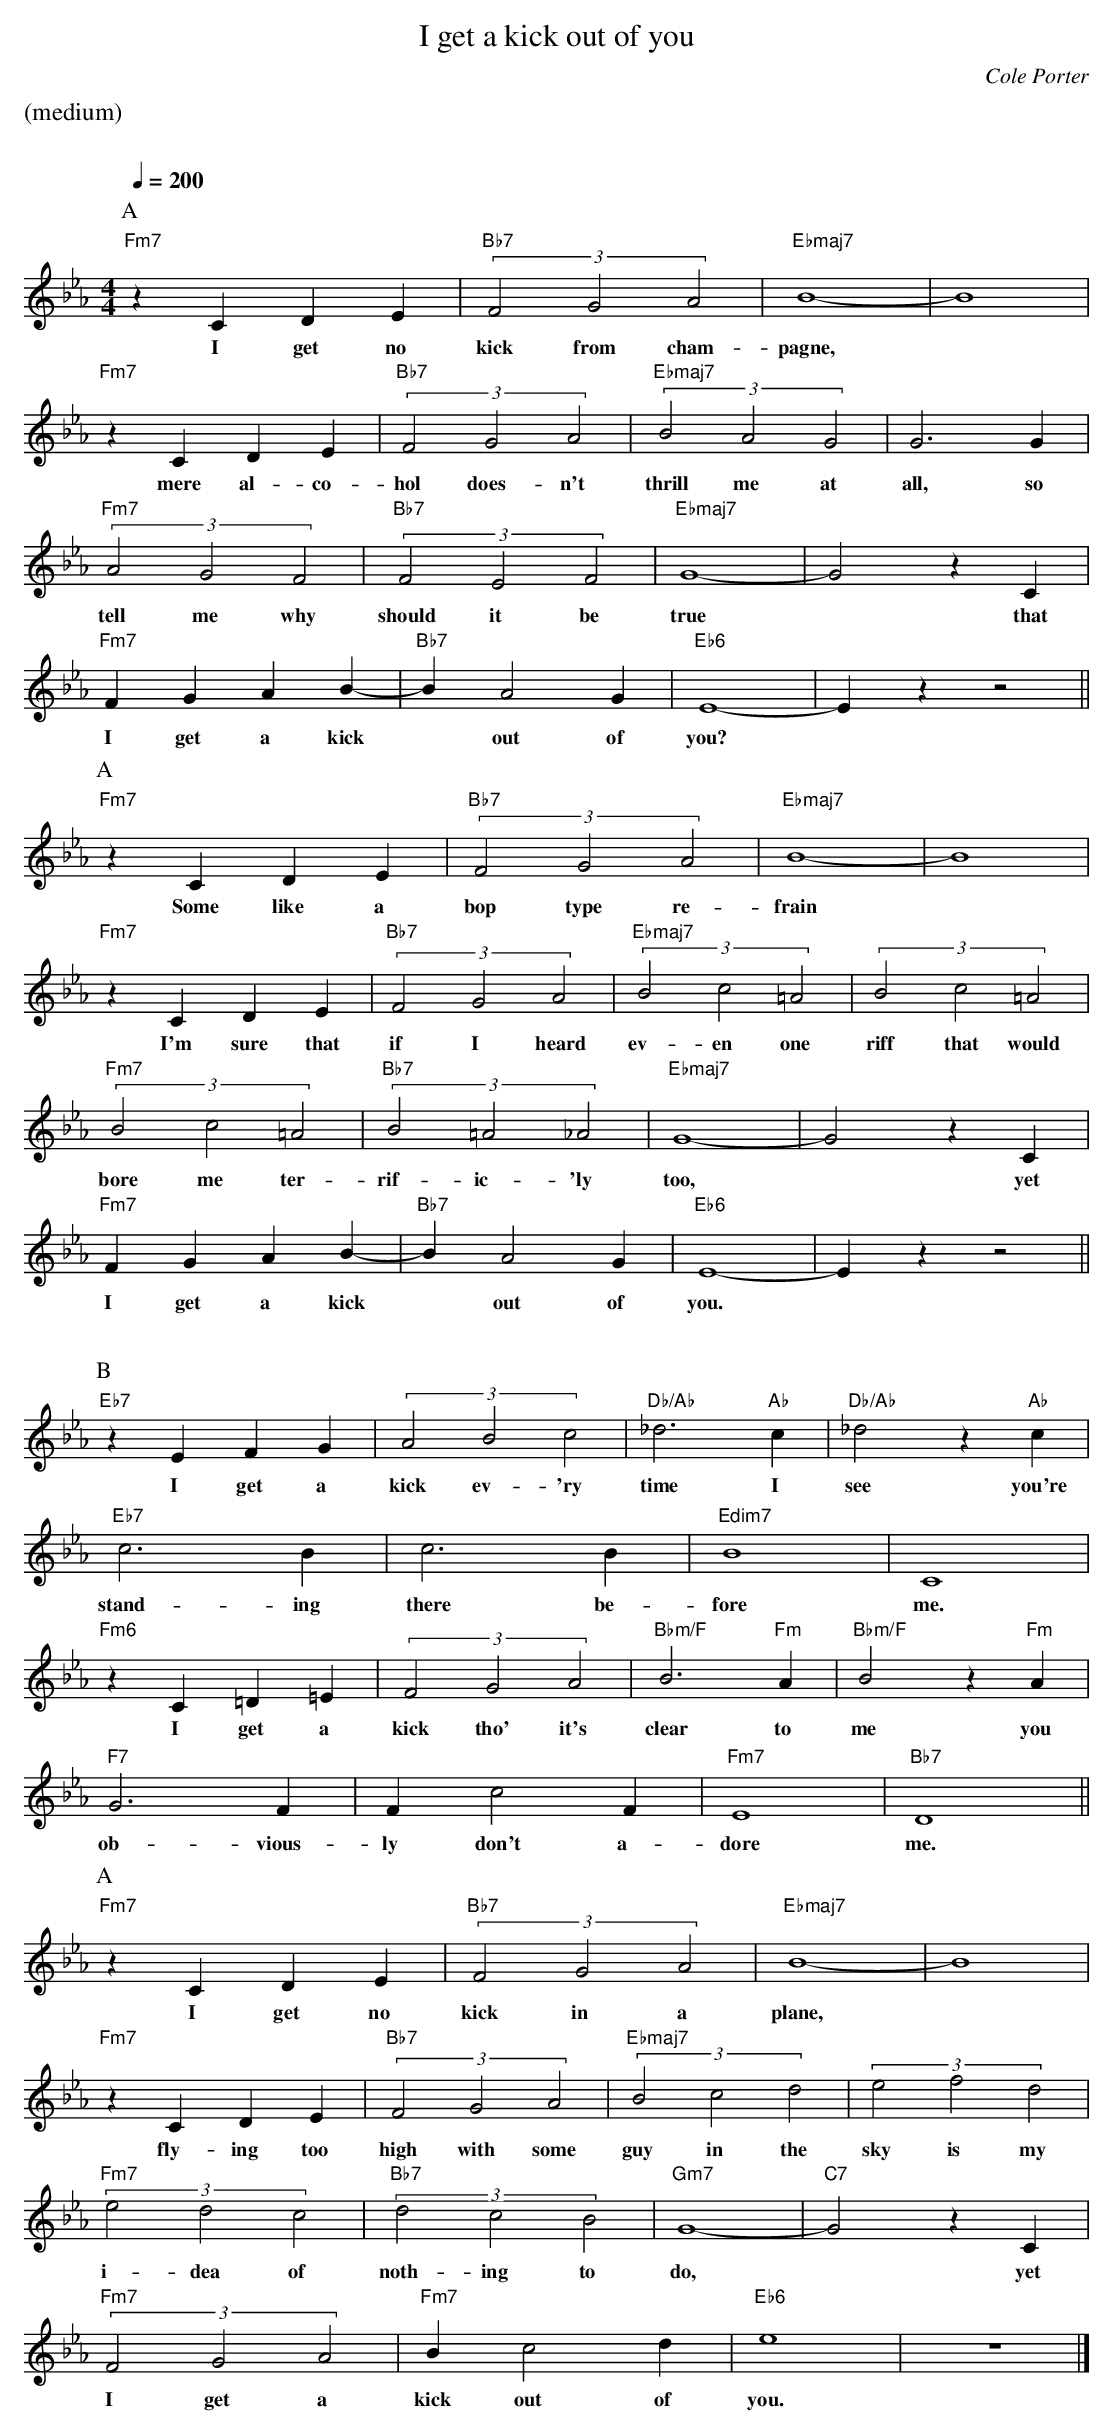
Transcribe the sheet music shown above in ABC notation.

X:1
T:I get a kick out of you
M:4/4
L:1/4
C:Cole Porter
Q:1/4=200
K:Eb
%%text (medium)
%%vskip 20
P:A
"Fm7"zC  DE    | "Bb7"(3F2G2A2   | "Ebmaj7"B4-       | B4                |
w:I get no kick from cham-pagne,*
"Fm7"zC  DE    | "Bb7"(3F2G2A2   | "Ebmaj7"(3B2A2G2  | G3G               |
w:mere al-co-hol does-n't thrill me at all, so
"Fm7"(3A2G2F2  | "Bb7"(3F2E2F2   | "Ebmaj7"G4-       | G2  zC            |
w:tell me why should it be true * that
"Fm7"FG  AB-   | "Bb7"BA2G       | "Eb6"E4-         | Ez  z2            ||
w:I get a kick * out of you?*
P:A
"Fm7"zC  DE    | "Bb7"(3F2G2A2   | "Ebmaj7"B4-       | B4                |
w:Some like a bop type re-frain*
"Fm7"zC  DE    | "Bb7"(3F2G2A2   | "Ebmaj7"(3B2c2=A2 | (3B2c2=A2         |
w:I'm sure that if I heard ev-en one riff that would
"Fm7"(3B2c2=A2 | "Bb7"(3B2=A2_A2 | "Ebmaj7"G4-       | G2  zC            |
w:bore me ter-rif-ic-'ly too, * yet
"Fm7"FG  AB-   | "Bb7"BA2G       | "Eb6"E4-         | Ez  z2            ||
w:I get a kick * out of you.*
%%newpage
P:B
"Eb7"zE  FG    | (3A2B2c2        | "Db/Ab"_d3"Ab"c  | "Db/Ab"_d2 z"Ab"c |
w:I get a kick ev-'ry time I see you're
"Eb7"c3B       | c3B             | "Edim7"B4           | C4                |
w:stand-ing there be-fore me.
"Fm6"zC  =D=E  | (3F2G2A2        | "Bbm/F"B3"Fm"A   | "Bbm/F"B2  z"Fm"A |
w:I get a kick tho' it's clear to me you
"F7"G3F        | Fc2F            | "Fm7"E4          | "Bb7"D4           ||
w:ob-vious-ly don't a-dore me.
P:A
"Fm7"zC  DE    | "Bb7"(3F2G2A2   | "Ebmaj7"B4-       | B4                |
w:I get no kick in a plane,*
"Fm7"zC  DE    | "Bb7"(3F2G2A2   | "Ebmaj7"(3B2c2d2  | (3e2f2d2          |
w:fly-ing too high with some guy in the sky is my
"Fm7"(3e2d2c2  | "Bb7"(3d2c2B2   | "Gm7"G4-         | "C7"G2  zC        |
w:i-dea of noth-ing to do, * yet
"Fm7"(3F2G2A2  | "Fm7"Bc2d       | "Eb6"e4          | z4                |]
w:I get a kick out of you.
